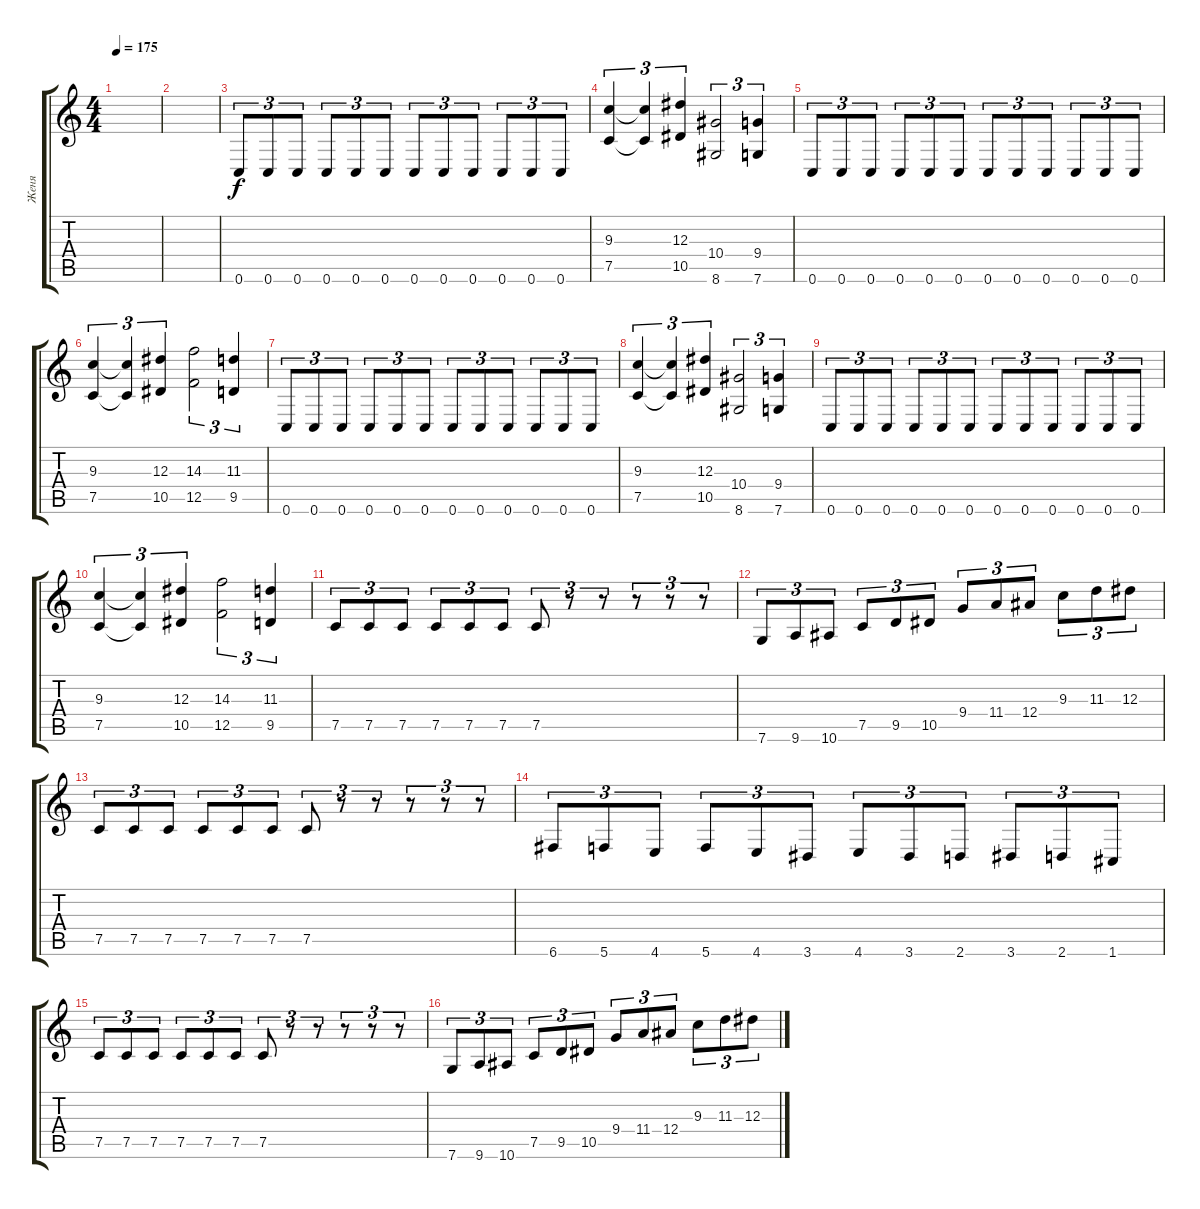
\track ("Женя" "Женя") {instrument distortionguitar}
\staff {score tabs}
\tuning (C4 G3 Eb3 Bb2 F2 C2) {hide}
\ts (4 4)
\tempo 175
\clef g2
\ks c
|
|
0.6.8{tu (3 2)} 0.6.8{tu (3 2)} 0.6.8{tu (3 2)} 0.6.8{tu (3 2)} 0.6.8{tu (3 2)} 0.6.8{tu (3 2)} 0.6.8{tu (3 2)} 0.6.8{tu (3 2)} 0.6.8{tu (3 2)} 0.6.8{tu (3 2)} 0.6.8{tu (3 2)} 0.6.8{tu (3 2)} |
(9.3 7.5).4{tu (3 2)} (9.3{t} 7.5{t}).4{tu (3 2)} (12.3 10.5).4{tu (3 2)} (10.4 8.6).2{tu (3 2)} (9.4 7.6).4{tu (3 2)} |
0.6.8{tu (3 2)} 0.6.8{tu (3 2)} 0.6.8{tu (3 2)} 0.6.8{tu (3 2)} 0.6.8{tu (3 2)} 0.6.8{tu (3 2)} 0.6.8{tu (3 2)} 0.6.8{tu (3 2)} 0.6.8{tu (3 2)} 0.6.8{tu (3 2)} 0.6.8{tu (3 2)} 0.6.8{tu (3 2)} |
(9.3 7.5).4{tu (3 2)} (9.3{t} 7.5{t}).4{tu (3 2)} (12.3 10.5).4{tu (3 2)} (14.3 12.5).2{tu (3 2)} (11.3 9.5).4{tu (3 2)} |
0.6.8{tu (3 2)} 0.6.8{tu (3 2)} 0.6.8{tu (3 2)} 0.6.8{tu (3 2)} 0.6.8{tu (3 2)} 0.6.8{tu (3 2)} 0.6.8{tu (3 2)} 0.6.8{tu (3 2)} 0.6.8{tu (3 2)} 0.6.8{tu (3 2)} 0.6.8{tu (3 2)} 0.6.8{tu (3 2)} |
(9.3 7.5).4{tu (3 2)} (9.3{t} 7.5{t}).4{tu (3 2)} (12.3 10.5).4{tu (3 2)} (10.4 8.6).2{tu (3 2)} (9.4 7.6).4{tu (3 2)} |
0.6.8{tu (3 2)} 0.6.8{tu (3 2)} 0.6.8{tu (3 2)} 0.6.8{tu (3 2)} 0.6.8{tu (3 2)} 0.6.8{tu (3 2)} 0.6.8{tu (3 2)} 0.6.8{tu (3 2)} 0.6.8{tu (3 2)} 0.6.8{tu (3 2)} 0.6.8{tu (3 2)} 0.6.8{tu (3 2)} |
(9.3 7.5).4{tu (3 2)} (9.3{t} 7.5{t}).4{tu (3 2)} (12.3 10.5).4{tu (3 2)} (14.3 12.5).2{tu (3 2)} (11.3 9.5).4{tu (3 2)} |
7.5.8{tu (3 2)} 7.5.8{tu (3 2)} 7.5.8{tu (3 2)} 7.5.8{tu (3 2)} 7.5.8{tu (3 2)} 7.5.8{tu (3 2)} 7.5.8{tu (3 2)} r.8{tu (3 2)} r.8{tu (3 2)} r.8{tu (3 2)} r.8{tu (3 2)} r.8{tu (3 2)} |
7.6.8{tu (3 2)} 9.6.8{tu (3 2)} 10.6.8{tu (3 2)} 7.5.8{tu (3 2)} 9.5.8{tu (3 2)} 10.5.8{tu (3 2)} 9.4.8{tu (3 2)} 11.4.8{tu (3 2)} 12.4.8{tu (3 2)} 9.3.8{tu (3 2)} 11.3.8{tu (3 2)} 12.3.8{tu (3 2)} |
7.5.8{tu (3 2)} 7.5.8{tu (3 2)} 7.5.8{tu (3 2)} 7.5.8{tu (3 2)} 7.5.8{tu (3 2)} 7.5.8{tu (3 2)} 7.5.8{tu (3 2)} r.8{tu (3 2)} r.8{tu (3 2)} r.8{tu (3 2)} r.8{tu (3 2)} r.8{tu (3 2)} |
6.6.8{tu (3 2)} 5.6.8{tu (3 2)} 4.6.8{tu (3 2)} 5.6.8{tu (3 2)} 4.6.8{tu (3 2)} 3.6.8{tu (3 2)} 4.6.8{tu (3 2)} 3.6.8{tu (3 2)} 2.6.8{tu (3 2)} 3.6.8{tu (3 2)} 2.6.8{tu (3 2)} 1.6.8{tu (3 2)} |
7.5.8{tu (3 2)} 7.5.8{tu (3 2)} 7.5.8{tu (3 2)} 7.5.8{tu (3 2)} 7.5.8{tu (3 2)} 7.5.8{tu (3 2)} 7.5.8{tu (3 2)} r.8{tu (3 2)} r.8{tu (3 2)} r.8{tu (3 2)} r.8{tu (3 2)} r.8{tu (3 2)} |
7.6.8{tu (3 2)} 9.6.8{tu (3 2)} 10.6.8{tu (3 2)} 7.5.8{tu (3 2)} 9.5.8{tu (3 2)} 10.5.8{tu (3 2)} 9.4.8{tu (3 2)} 11.4.8{tu (3 2)} 12.4.8{tu (3 2)} 9.3.8{tu (3 2)} 11.3.8{tu (3 2)} 12.3.8{tu (3 2)}
